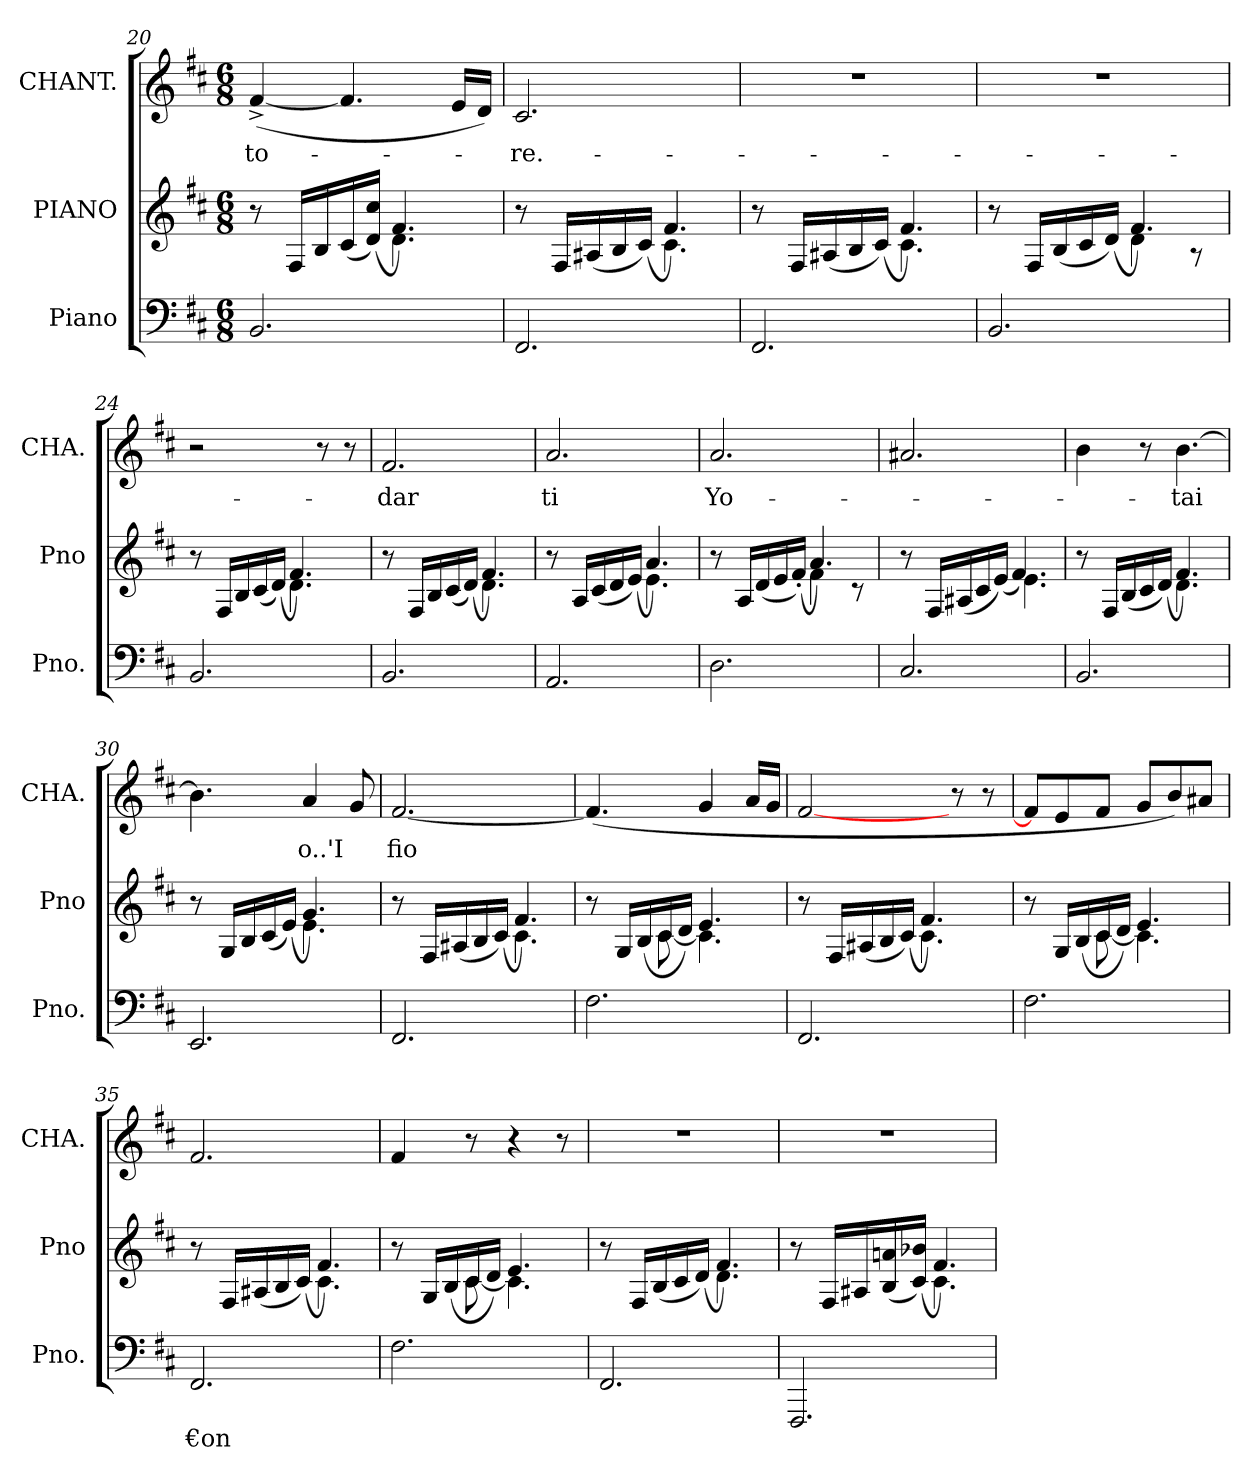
**kern	**text	**kern	**kern	**text
*part3	*part3	*part2	*part1	*part1
*staff3	*staff3	*staff2	*staff1	*staff1
*I"Piano	*	*I"PIANO	*I"CHANT.	*
*I'Pno.	*	*I'Pno	*I'CHA.	*
*clefF4	*	*clefG2	*clefG2	*
*k[f#c#]	*	*k[f#c#]	*k[f#c#]	*
*D:	*	*D:	*D:	*
*M6/8	*	*M6/8	*M6/8	*
=20	=20	=20	=20	=20
*	*	*^	*	*
2.BB/	.	8r	4.ryy	([4f#^/	to-
.	.	16F#/LL	.	.	.
.	.	16B/	.	.	.
.	.	(16c#/	.	4.f#/]	.
.	.	(16d/ 16cc#/JJ)	.	.	.
.	.	4.f#/)	4.d\	.	.
.	.	.	.	16e/LL	.
.	.	.	.	16d/JJ)	.
=21	=21	=21	=21	=21	=21
2.FF#/	.	8r	4.ryy	2.c#/	re.-
.	.	16F#/LL	.	.	.
.	.	(16A#X/	.	.	.
.	.	16B/	.	.	.
.	.	(16c#/JJ)	.	.	.
.	.	4.f#/)	4.c#\	.	.
=22	=22	=22	=22	=22	=22
2.FF#/	.	8r	4.ryy	2.r	.
.	.	16F#/LL	.	.	.
.	.	(16A#X/	.	.	.
.	.	16B/	.	.	.
.	.	(16c#/JJ)	.	.	.
.	.	4.f#/)	4.c#\	.	.
=23	=23	=23	=23	=23	=23
2.BB/	.	8r	4.ryy	2.r	.
.	.	16F#/LL	.	.	.
.	.	(16B/	.	.	.
.	.	16c#/	.	.	.
.	.	(16d/JJ)	.	.	.
.	.	4.f#/)	4d\	.	.
.	.	.	8r	.	.
!!LO:PB:g=z
=24	=24	=24	=24	=24	=24
2.BB/	.	8r	4.ryy	2r	.
.	.	16F#/LL	.	.	.
.	.	16B/	.	.	.
.	.	(16c#/	.	.	.
.	.	(16d/JJ)	.	.	.
.	.	4.f#/)	4.d\	.	.
.	.	.	.	8r	.
.	.	.	.	8r	.
=25	=25	=25	=25	=25	=25
2.BB/	.	8r	4.ryy	2.f#/	dar
.	.	16F#/LL	.	.	.
.	.	16B/	.	.	.
.	.	(16c#/	.	.	.
.	.	(16d/JJ)	.	.	.
.	.	4.f#/)	4.d\	.	.
=26	=26	=26	=26	=26	=26
2.AA/	.	8r	4.ryy	2.a/	ti
.	.	16A/LL	.	.	.
.	.	(16c#/	.	.	.
.	.	16d/	.	.	.
.	.	(16e/JJ)	.	.	.
.	.	4.a/)	4.e\	.	.
=27	=27	=27	=27	=27	=27
2.D\	.	8r	4.ryy	2.a/	Yo-
.	.	16A/LL	.	.	.
.	.	(16d/	.	.	.
.	.	16e/	.	.	.
.	.	(16f#'/JJ)	.	.	.
.	.	4.a/)	4f#\	.	.
.	.	.	8r	.	.
=28	=28	=28	=28	=28	=28
2.C#/	.	8r	4.ryy	2.a#X/	.
.	.	16F#/LL	.	.	.
.	.	(16A#X/	.	.	.
.	.	16c#/	.	.	.
.	.	(16e/JJ)	.	.	.
.	.	4.f#/)	4.e\	.	.
=29	=29	=29	=29	=29	=29
2.BB/	.	8r	4.ryy	4b\	.
.	.	16F#/LL	.	.	.
.	.	(16B/	.	.	.
.	.	16c#/	.	8r	.
.	.	(16d/JJ)	.	.	.
.	.	4.f#/)	4.d\	[4.b\	tai
!!LO:LB:g=z
=30	=30	=30	=30	=30	=30
2.EE/	.	8r	4.ryy	4.b\]	.
.	.	16G/LL	.	.	.
.	.	16B/	.	.	.
.	.	(16c#/	.	.	.
.	.	(16e/JJ)	.	.	.
.	.	4.g/)	4.e\	4a/	o..'I
.	.	.	.	8g/	.
=31	=31	=31	=31	=31	=31
2.FF#/	.	8r	4.ryy	[2.f#/	fio
.	.	16F#/LL	.	.	.
.	.	(16A#X/	.	.	.
.	.	16B/	.	.	.
.	.	(16c#/JJ)	.	.	.
.	.	4.f#/)	4.c#\	.	.
=32	=32	=32	=32	=32	=32
2.F#\	.	8r	8ryy	(4.f#/]	.
.	.	16G/LL	8ryy	.	.
.	.	(16B/	.	.	.
.	.	16c#/	[8c#\	.	.
.	.	16d/JJ)	.	.	.
.	.	4.e/	4.c#\]	4g/	.
.	.	.	.	16a/LL	.
.	.	.	.	16g/JJ	.
=33	=33	=33	=33	=33	=33
2.FF#/	.	8r	4.ryy	[2f#/	.
.	.	16F#/LL	.	.	.
.	.	(16A#X/	.	.	.
.	.	16B/	.	.	.
.	.	(16c#/JJ)	.	.	.
.	.	4.f#/)	4.c#\	.	.
.	.	.	.	8r	.
.	.	.	.	8r	.
=34	=34	=34	=34	=34	=34
2.F#\	.	8r	8ryy	8f#/L]	.
.	.	16G/LL	8ryy	8e/	.
.	.	(16B/	.	.	.
.	.	16c#/	[8c#\	8f#/J	.
.	.	16d/JJ)	.	.	.
.	.	4.e/	4.c#\]	8g/L	.
.	.	.	.	8b/)	.
.	.	.	.	8a#X/J	.
!!LO:LB:g=z
=35	=35	=35	=35	=35	=35
2.FF#/	€on	8r	4.ryy	2.f#/	.
.	.	16F#/LL	.	.	.
.	.	(16A#X/	.	.	.
.	.	16B/	.	.	.
.	.	(16c#/JJ)	.	.	.
.	.	4.f#/)	4.c#\	.	.
=36	=36	=36	=36	=36	=36
2.F#\	.	8r	8ryy	4f#/	.
.	.	16G/LL	8ryy	.	.
.	.	(16B/	.	.	.
.	.	16c#/	[8c#\	8r	.
.	.	16d/JJ)	.	.	.
.	.	4.e/	4.c#\]	4r	.
.	.	.	.	8r	.
=37	=37	=37	=37	=37	=37
2.FF#/	.	8r	4.ryy	2.r	.
.	.	16F#/LL	.	.	.
.	.	(16B/	.	.	.
.	.	16c#/	.	.	.
.	.	(16d/JJ)	.	.	.
.	.	4.f#/)	4.d\	.	.
=38	=38	=38	=38	=38	=38
2.FFF#/	.	8r	4.ryy	2.r	.
.	.	16F#/LL	.	.	.
.	.	16A#X/	.	.	.
.	.	(16B/ 16an/	.	.	.
.	.	(16c#/ 16b-X/JJ)	.	.	.
.	.	4.f#/)	4.c#\	.	.
*	*	*v	*v	*	*
=	=	=	=	=
*-	*-	*-	*-	*-
